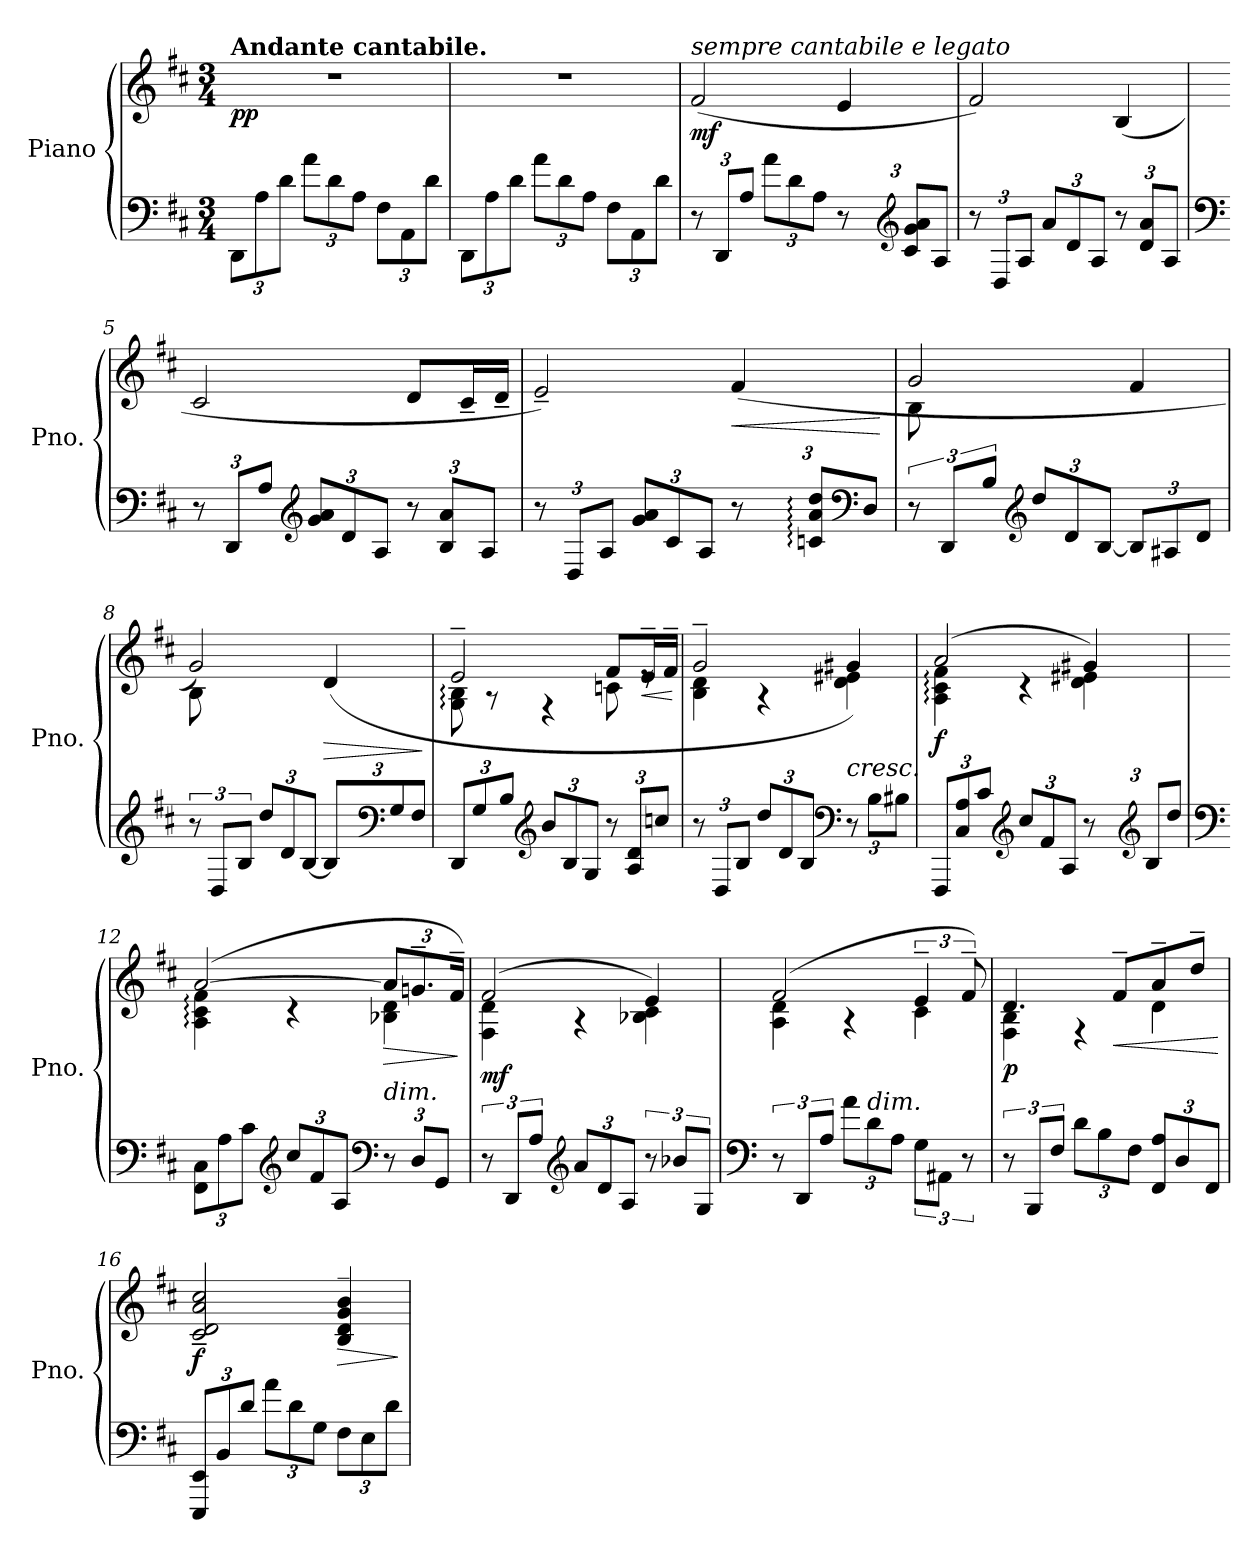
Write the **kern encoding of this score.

**kern	**kern	**dynam
*part1	*part1	*part1
*staff2	*staff1	*staff1/2
*I"Piano	*	*
*I'Pno.	*	*
*clefF4	*clefG2	*
*k[f#c#]	*k[f#c#]	*
*M3/4	*M3/4	*
*MM50	*MM50	*
*Xbrackettup	*	*
=1	=1	=1
!	!LO:TX:a:B:t=Andante cantabile.	!
!	!	!LO:DY:b
12DD\L	2.r	pp
12A<\	.	.
12d<\J	.	.
12a<\L	.	.
12d<\	.	.
12A<\J	.	.
12F#<\L	.	.
12AA<\	.	.
12d\J	.	.
=2	=2	=2
12DD\L	2.r	.
12A\	.	.
12d\J	.	.
12a\L	.	.
12d\	.	.
12A\J	.	.
12F#<\L	.	.
12AA<\	.	.
12d\J	.	.
=3	=3	=3
!	!LO:TX:a:i:t=sempre cantabile e legato	!
!	!	!LO:DY:b
12r	(<2f#/	mf
12DD/L	.	.
12A/J	.	.
12a\L	.	.
12d\	.	.
12A\J	.	.
12r	4e/	.
*clefG2	*	*
12c#/ 12g/ 12a/L	.	.
12A</J	.	.
!!LO:LB:g=z
=4	=4	=4
12r	2f#/)	.
12D/L	.	.
12A/J	.	.
12a/L	.	.
12d/	.	.
12A/J	.	.
12r	(>4B/	.
12d/ 12a/L	.	.
12A/J	.	.
=5	=5	=5
*clefF4	*	*
12r	2c#/	.
12DD/L	.	.
12A/J	.	.
*clefG2	*	*
12g/ 12a/L	.	.
12d/	.	.
12A/J	.	.
12r	8d/L	.
12B/ 12a/L	.	.
.	16c#~/L	.
12A/J	.	.
.	16d~/JJ	.
=6	=6	=6
12r	2e~/)	.
12D/L	.	.
12A/J	.	.
12g/ 12a/L	.	.
12c#/	.	.
12A/J	.	.
!	!	!LO:HP:b
12r	(>4f#/	<
12cn/: 12a/: 12dd/:L	.	.
*clefF4	*	*
12D/J	.	.
.	.	[
!!LO:LB:g=z
=7	=7	=7
*brackettup	*	*
*	*^	*
12r	2g/	8B\	.
12DD/L	.	.	.
.	.	8ryy	.
12B/J	.	.	.
*clefG2	*	*	*
*Xbrackettup	*	*	*
12dd/L	.	2ryy	.
12d/	.	.	.
[12B/J	.	.	.
12B/L]	4f#/	.	.
12A#X/	.	.	.
12d/J	.	.	.
=8	=8	=8	=8
*brackettup	*	*	*
12r	2g/)	8B\	.
12D/L	.	.	.
.	.	8ryy	.
12B/J	.	.	.
*Xbrackettup	*	*	*
12dd/L	.	2ryy	.
12d/	.	.	.
[12B/J	.	.	.
!	!	!	!LO:HP:b
12B/L]	(>4d/	.	>
*clefF4	*	*	*
12G/	.	.	.
12F#/J	.	.	.
*	*v	*v	*
.	.	]
=9	=9	=9
*	*^	*
12DD/L	2e~/	8G\: 8B\:	.
12G/	.	.	.
.	.	8r	.
12B/J	.	.	.
*clefG2	*	*	*
12b/L	.	4r	.
12B/	.	.	.
12G/J	.	.	.
12r	8f#/L	8cn\	.
12A/ 12d/L	.	.	.
!	!	!	!LO:HP:b
.	16e~/L	8re	<
12ccn/J	.	.	.
.	16f#~/JJ	.	.
*	*v	*v	*
.	.	[
!!LO:LB:g=z
=10	=10	=10
*	*^	*
12r	2g~/	4B\ 4d\	.
12D/L	.	.	.
12B/J	.	.	.
12dd/L	.	4r	.
12d/	.	.	.
12B/J	.	.	.
*clefF4	*	*	*
!LO:TX:a:i:t=cresc.	!	!	!
12r	4g#X/)	4d\ 4e#X\	.
12B\L	.	.	.
12B#X\J	.	.	.
=11	=11	=11	=11
!	!	!	!LO:DY:b
12FFF#/L	(>2a/	4A\: 4c#\: 4f#\:	f
12C#/ 12A/	.	.	.
12c#/J	.	.	.
*clefG2	*	*	*
12cc#/L	.	4r	.
12f#/	.	.	.
12A/J	.	.	.
12r	4g#X/)	4d\ 4e#X\	.
*clefG2	*	*	*
12B/L	.	.	.
12dd/J	.	.	.
=12	=12	=12	=12
*clefF4	*	*	*
12FF#\ 12C#\L	(>[2a/	4A\: 4c#\: 4f#\:	.
12A\	.	.	.
12c#\J	.	.	.
*clefG2	*	*	*
12cc#/L	.	4r	.
12f#/	.	.	.
12A/J	.	.	.
*clefF4	*	*	*
*	*Xbrackettup	*	*
!LO:TX:a:i:t=dim.	!	!	!
!	!	!	!LO:HP:b
12r	12a/L]	4B-X\ 4d\	>
12D/L	12.gn~/	.	.
12GG/J	.	.	.
.	24f#~/Jk)	.	.
*	*v	*v	*
.	.	]
!!LO:LB:g=z
=13	=13	=13
*brackettup	*	*
*	*^	*
!	!	!	!LO:DY:b
12r	(>2f#/	4F#\ 4d\	mf
12DD/L	.	.	.
12A/J	.	.	.
*clefG2	*	*	*
*Xbrackettup	*	*	*
12a/L	.	4r	.
12d/	.	.	.
12A/J	.	.	.
*brackettup	*	*	*
12r	4e/)	4B-X\ 4c#\	.
12b-X/L	.	.	.
12G/J	.	.	.
=14	=14	=14	=14
*clefF4	*	*	*
12r	(>2f#/	4A\ 4d\	.
12DD/L	.	.	.
12A/J	.	.	.
*Xbrackettup	*	*	*
12a\L	.	4r	.
!LO:TX:a:i:t=dim.	!	!	!
12d\	.	.	.
12A\J	.	.	.
*brackettup	*brackettup	*	*
12G\L	6e~/	4c#\	.
12AA#X\J	.	.	.
12r	12f#~/)	.	.
=15	=15	=15	=15
!	!	!	!LO:DY:b
12r	4.d/	4F#\ 4B\	p
12BBB/L	.	.	.
12F#/J	.	.	.
*Xbrackettup	*	*	*
12d\L	.	4r	.
12B\	.	.	.
!	!	!	!LO:HP:b
.	8f#~/L	.	<
12F#\J	.	.	.
12FF#/ 12A/L	8a~/	4d\	.
12D/	.	.	.
.	8dd~/J	.	.
12FF#/J	.	.	.
*	*v	*v	*
.	.	[
=16	=16	=16
!	!	!LO:DY:b
12EEE/ 12EE/L	2c#/~ 2d/~ 2a/~ 2cc#/~	f
12BB</	.	.
12d</J	.	.
12a<\L	.	.
12d\	.	.
12G\J	.	.
!	!LO:TX:a:i:t=_	!
!	!	!LO:HP:b
12F#\L	4B/ 4d/ 4g/ 4b/	>
12E\	.	.
12d\J	.	.
.	.	]
=	=	=
*-	*-	*-
